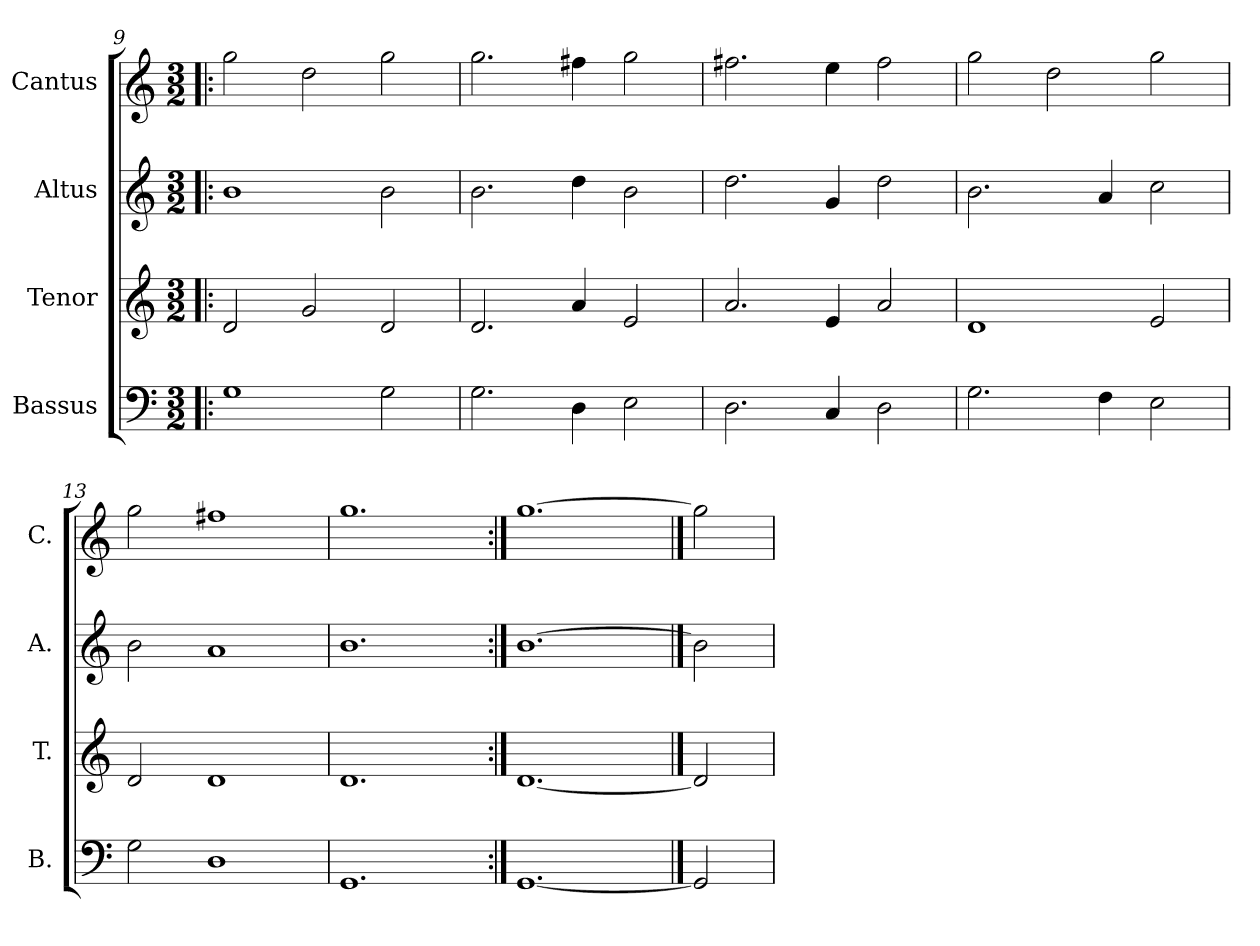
**kern	**kern	**kern	**kern
*part4	*part3	*part2	*part1
*staff4	*staff3	*staff2	*staff1
*I"Bassus	*I"Tenor	*I"Altus	*I"Cantus
*I'B.	*I'T.	*I'A.	*I'C.
*clefF4	*clefG2	*clefG2	*clefG2
*k[]	*k[]	*k[]	*k[]
*C:	*C:	*C:	*C:
*M3/2	*M3/2	*M3/2	*M3/2
=9!|:	=9!|:	=9!|:	=9!|:
1G\	2d/	1b\	2gg\
.	2g/	.	2dd\
2G\	2d/	2b\	2gg\
=10	=10	=10	=10
2.G\	2.d/	2.b\	2.gg\
4D\	4a/	4dd\	4ff#X\
2E\	2e/	2b\	2gg\
=11	=11	=11	=11
2.D\	2.a/	2.dd\	2.ff#X\
4C/	4e/	4g/	4ee\
2D\	2a/	2dd\	2ff#\
=12	=12	=12	=12
2.G\	1d/	2.b\	2gg\
.	.	.	2dd\
4F\	.	4a/	.
2E\	2e/	2cc\	2gg\
=13	=13	=13	=13
2G\	2d/	2b\	2gg\
1D\	1d/	1a/	1ff#X\
=14	=14	=14	=14
1.GG/	1.d/	1.b\	1.gg\
=15:|!	=15:|!	=15:|!	=15:|!
[1.GG/	[1.d/	[1.b\	[1.gg\
==16	==16	==16	==16
2GG/]	2d/]	2b\]	2gg\]
=	=	=	=
*-	*-	*-	*-
